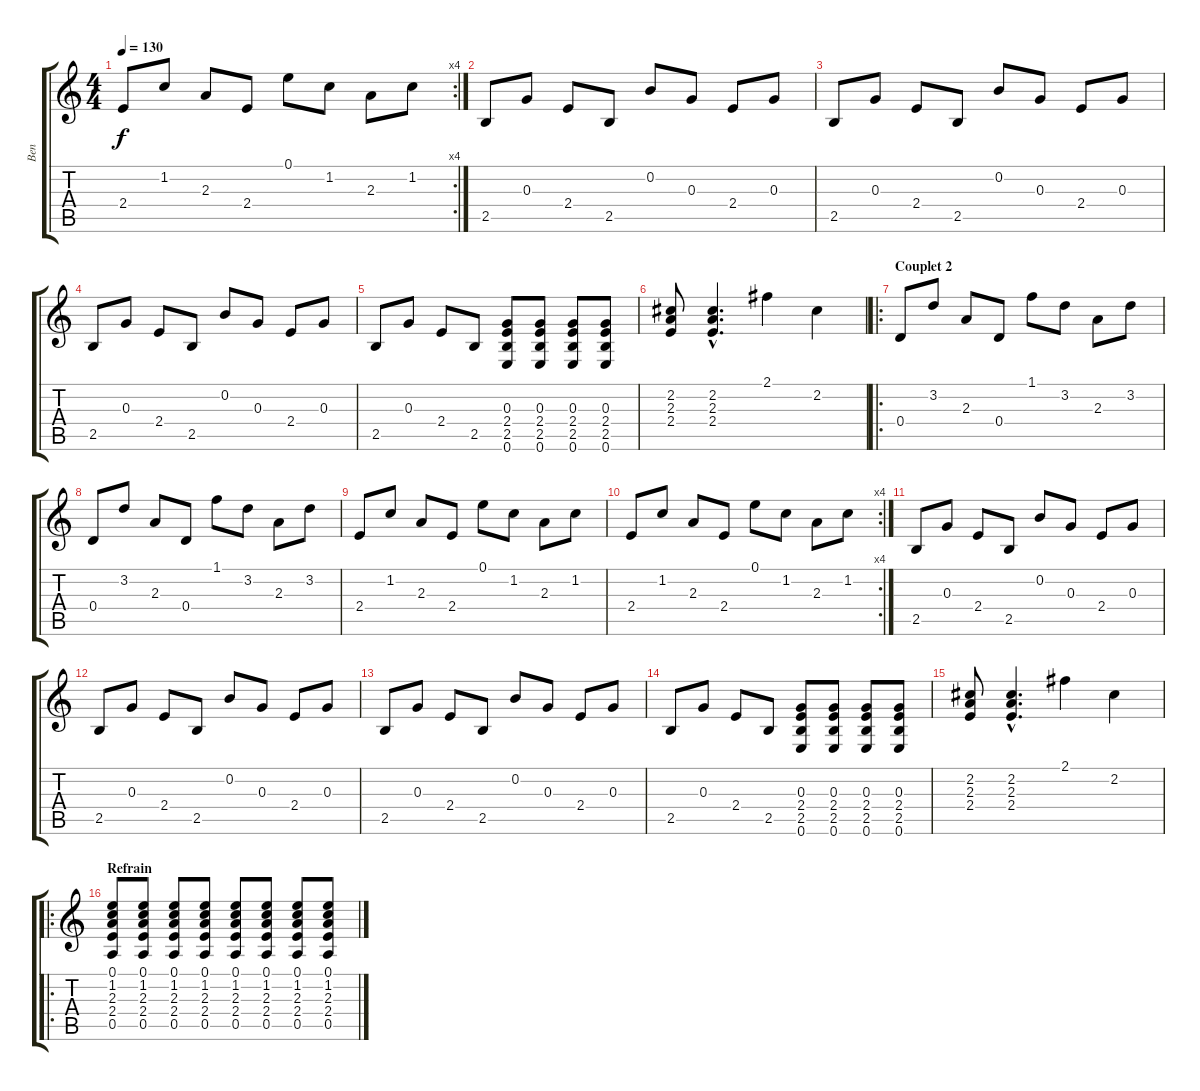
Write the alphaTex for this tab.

\track ("Ben" "Ben") {instrument acousticguitarsteel}
\staff {score tabs}
\tuning (E4 B3 G3 D3 A2 E2) {hide}
\rc 4
\ts (4 4)
\tempo 130
\clef g2
\ks c
2.4.8{dy f} 1.2.8 2.3.8 2.4.8 0.1.8 1.2.8 2.3.8 1.2.8 |
2.5.8 0.3.8 2.4.8 2.5.8 0.2.8 0.3.8 2.4.8 0.3.8 |
2.5.8 0.3.8 2.4.8 2.5.8 0.2.8 0.3.8 2.4.8 0.3.8 |
2.5.8 0.3.8 2.4.8 2.5.8 0.2.8 0.3.8 2.4.8 0.3.8 |
2.5.8 0.3.8 2.4.8 2.5.8 (0.3 2.4 2.5 0.6).8 (0.3 2.4 2.5 0.6).8 (0.3 2.4 2.5 0.6).8 (0.3 2.4 2.5 0.6).8 |
(2.2 2.3 2.4).8 (2.2{hac} 2.3{hac} 2.4{hac}).4{d} 2.1.4 2.2.4 |
\ro
\section ("" "Couplet 2")
0.4.8 3.2.8 2.3.8 0.4.8 1.1.8 3.2.8 2.3.8 3.2.8 |
0.4.8 3.2.8 2.3.8 0.4.8 1.1.8 3.2.8 2.3.8 3.2.8 |
2.4.8 1.2.8 2.3.8 2.4.8 0.1.8 1.2.8 2.3.8 1.2.8 |
\rc 4
2.4.8 1.2.8 2.3.8 2.4.8 0.1.8 1.2.8 2.3.8 1.2.8 |
2.5.8 0.3.8 2.4.8 2.5.8 0.2.8 0.3.8 2.4.8 0.3.8 |
2.5.8 0.3.8 2.4.8 2.5.8 0.2.8 0.3.8 2.4.8 0.3.8 |
2.5.8 0.3.8 2.4.8 2.5.8 0.2.8 0.3.8 2.4.8 0.3.8 |
2.5.8 0.3.8 2.4.8 2.5.8 (0.3 2.4 2.5 0.6).8 (0.3 2.4 2.5 0.6).8 (0.3 2.4 2.5 0.6).8 (0.3 2.4 2.5 0.6).8 |
(2.2 2.3 2.4).8 (2.2{hac} 2.3{hac} 2.4{hac}).4{d} 2.1.4 2.2.4 |
\ro
\section ("" "Refrain")
(0.1 1.2 2.3 2.4 0.5).8 (0.1 1.2 2.3 2.4 0.5).8 (0.1 1.2 2.3 2.4 0.5).8 (0.1 1.2 2.3 2.4 0.5).8 (0.1 1.2 2.3 2.4 0.5).8 (0.1 1.2 2.3 2.4 0.5).8 (0.1 1.2 2.3 2.4 0.5).8 (0.1 1.2 2.3 2.4 0.5).8
